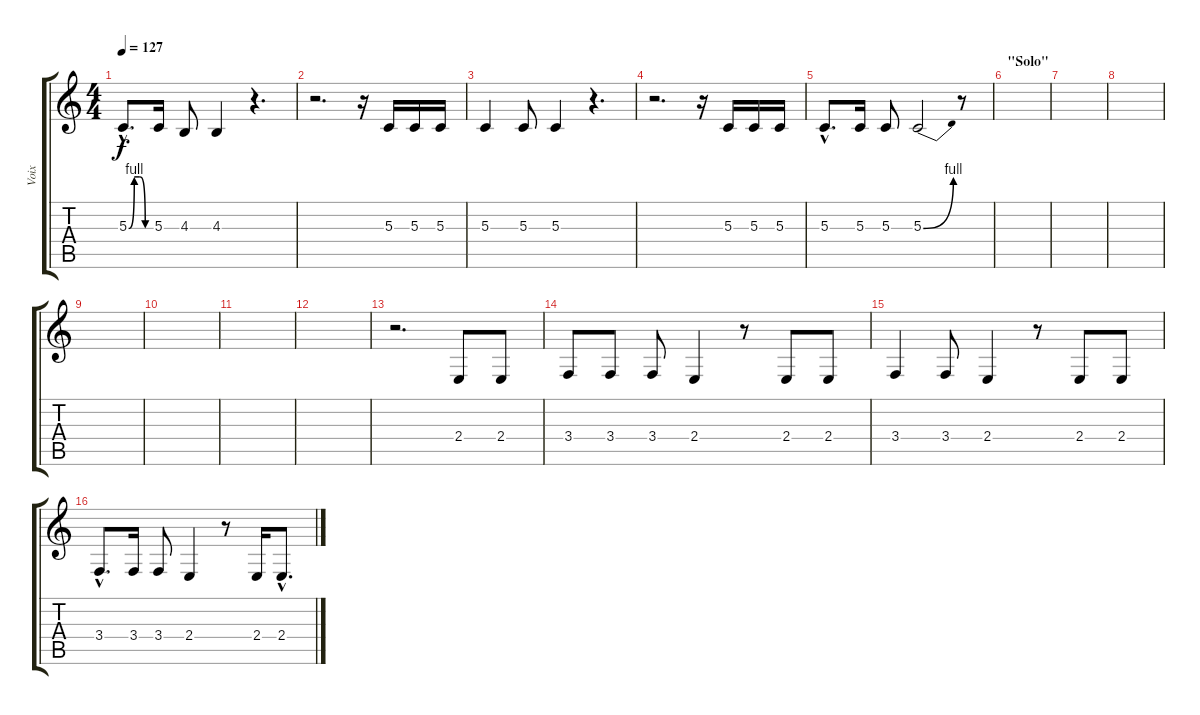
\track ("Voix" "Voix") {instrument lead8bassandlead}
\staff {score tabs}
\tuning (E4 B3 G3 D3 A2 E2) {hide}
\ts (4 4)
\tempo 127
\clef g2
\ks c
5.3{be (custom 0 0 15 4 30 4 45 0 60 0) hac}.8{d dy f} 5.3.16 4.3.8 4.3.4 r.4{d} |
r.2{d} r.16 5.3.16 5.3.16 5.3.16 |
5.3.4 5.3.8 5.3.4 r.4{d} |
r.2{d} r.16 5.3.16 5.3.16 5.3.16 |
5.3{hac}.8{d} 5.3.16 5.3.8 5.3{be (bend 0 0 60 4)}.2 r.8 |
\section ("" "\"Solo\"")
|
|
|
|
|
|
|
r.2{d} 2.4.8 2.4.8 |
3.4.8 3.4.8 3.4.8 2.4.4 r.8 2.4.8 2.4.8 |
3.4.4 3.4.8 2.4.4 r.8 2.4.8 2.4.8 |
3.4{hac}.8{d} 3.4.16 3.4.8 2.4.4 r.8 2.4.16 2.4{hac}.8{d}
